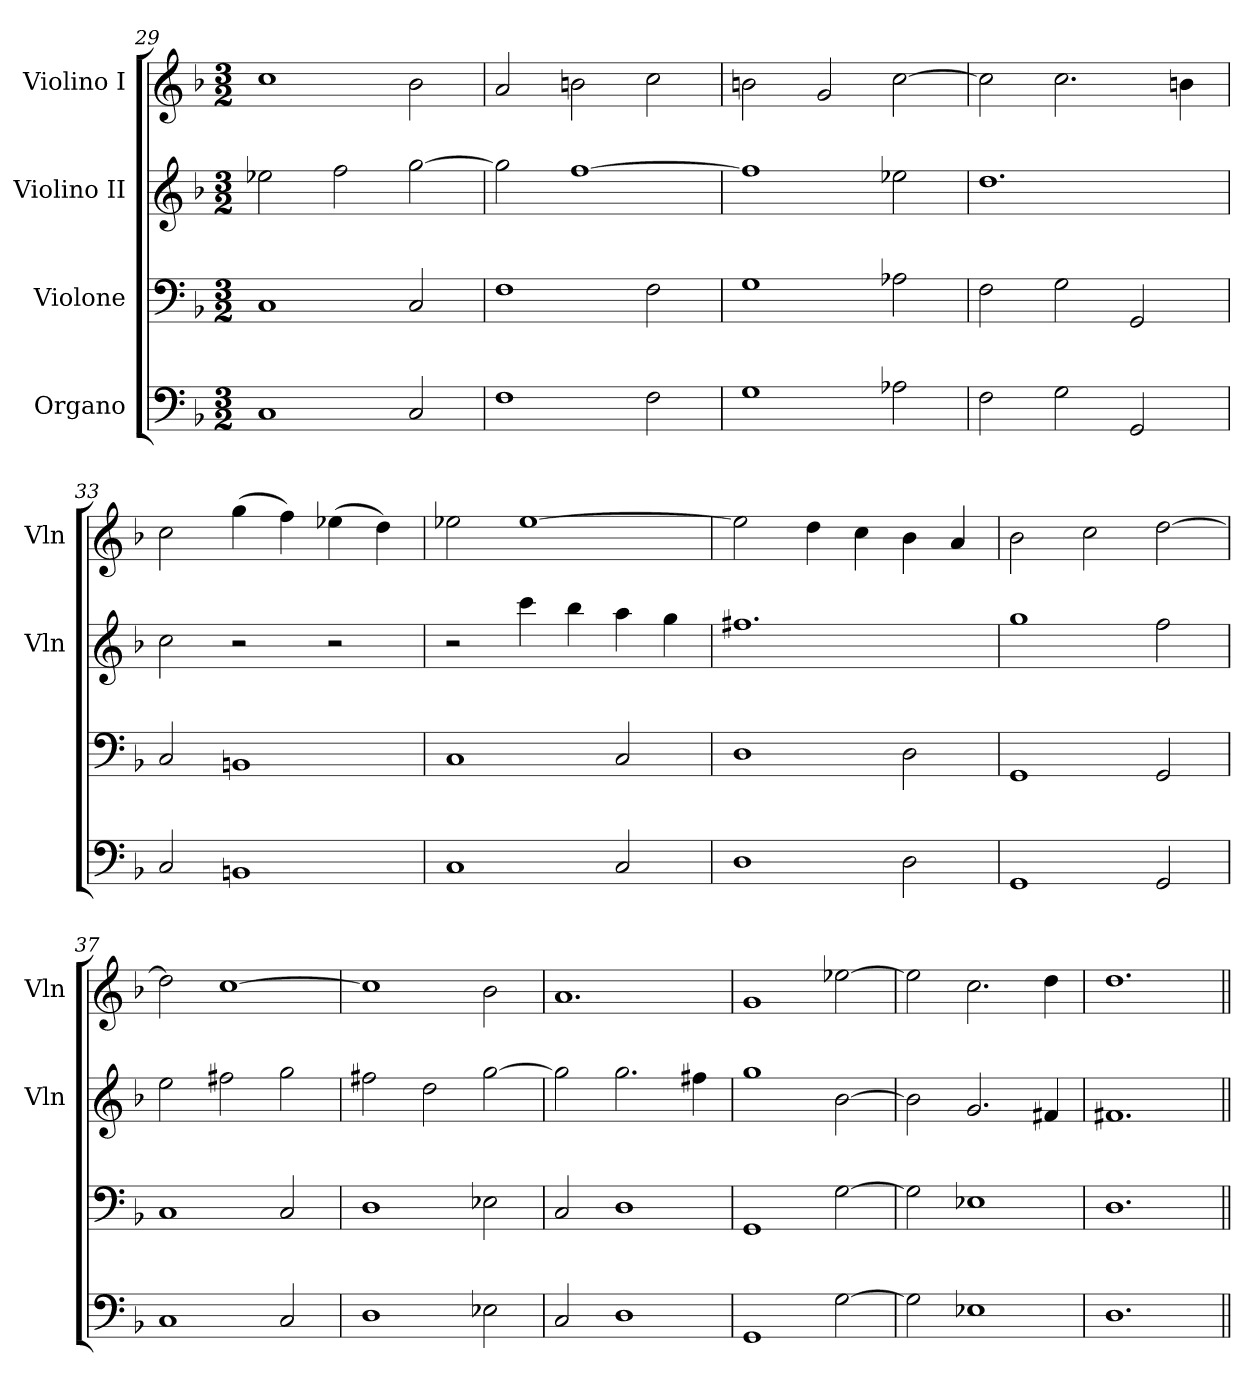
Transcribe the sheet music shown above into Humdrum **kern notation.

**kern	**kern	**kern	**kern
*part4	*part3	*part2	*part1
*staff4	*staff3	*staff2	*staff1
*I"Organo	*I"Violone	*I"Violino II	*I"Violino I
*	*	*I'Vln	*I'Vln
*clefF4	*clefF4	*clefG2	*clefG2
*k[b-]	*k[b-]	*k[b-]	*k[b-]
*M3/2	*M3/2	*M3/2	*M3/2
=29	=29	=29	=29
1C	1C	2ee-X	1cc
.	.	2ff	.
2C	2C	[2gg	2b-
=30	=30	=30	=30
1F	1F	2gg]	2a
.	.	[1ff	2bn
2F	2F	.	2cc
=31	=31	=31	=31
1G	1G	1ff]	2bn
.	.	.	2g
2A-X	2A-X	2ee-X	[2cc
=32	=32	=32	=32
2F	2F	1.dd	2cc]
2G	2G	.	2.cc
2GG	2GG	.	.
.	.	.	4bn
=33	=33	=33	=33
2C	2C	2cc	2cc
1BBn	1BBn	2r	(4gg
.	.	.	4ff)
.	.	2r	(4ee-X
.	.	.	4dd)
=34	=34	=34	=34
1C	1C	2r	2ee-X
.	.	4ccc	[1ee-
.	.	4bb-	.
2C	2C	4aa	.
.	.	4gg	.
=35	=35	=35	=35
1D	1D	1.ff#X	2ee-]
.	.	.	4dd
.	.	.	4cc
2D	2D	.	4b-
.	.	.	4a
=36	=36	=36	=36
1GG	1GG	1gg	2b-
.	.	.	2cc
2GG	2GG	2ff	[2dd
=37	=37	=37	=37
1C	1C	2ee	2dd]
.	.	2ff#X	[1cc
2C	2C	2gg	.
=38	=38	=38	=38
1D	1D	2ff#X	1cc]
.	.	2dd	.
2E-X	2E-X	[2gg	2b-
=39	=39	=39	=39
2C	2C	2gg]	1.a
1D	1D	2.gg	.
.	.	4ff#X	.
=40	=40	=40	=40
1GG	1GG	1gg	1g
[2G	[2G	[2b-	[2ee-X
=41	=41	=41	=41
2G]	2G]	2b-]	2ee-]
1E-X	1E-X	2.g	2.cc
.	.	4f#X	4dd
=42	=42	=42	=42
1.D	1.D	1.f#X	1.dd
=||	=||	=||	=||
*-	*-	*-	*-
